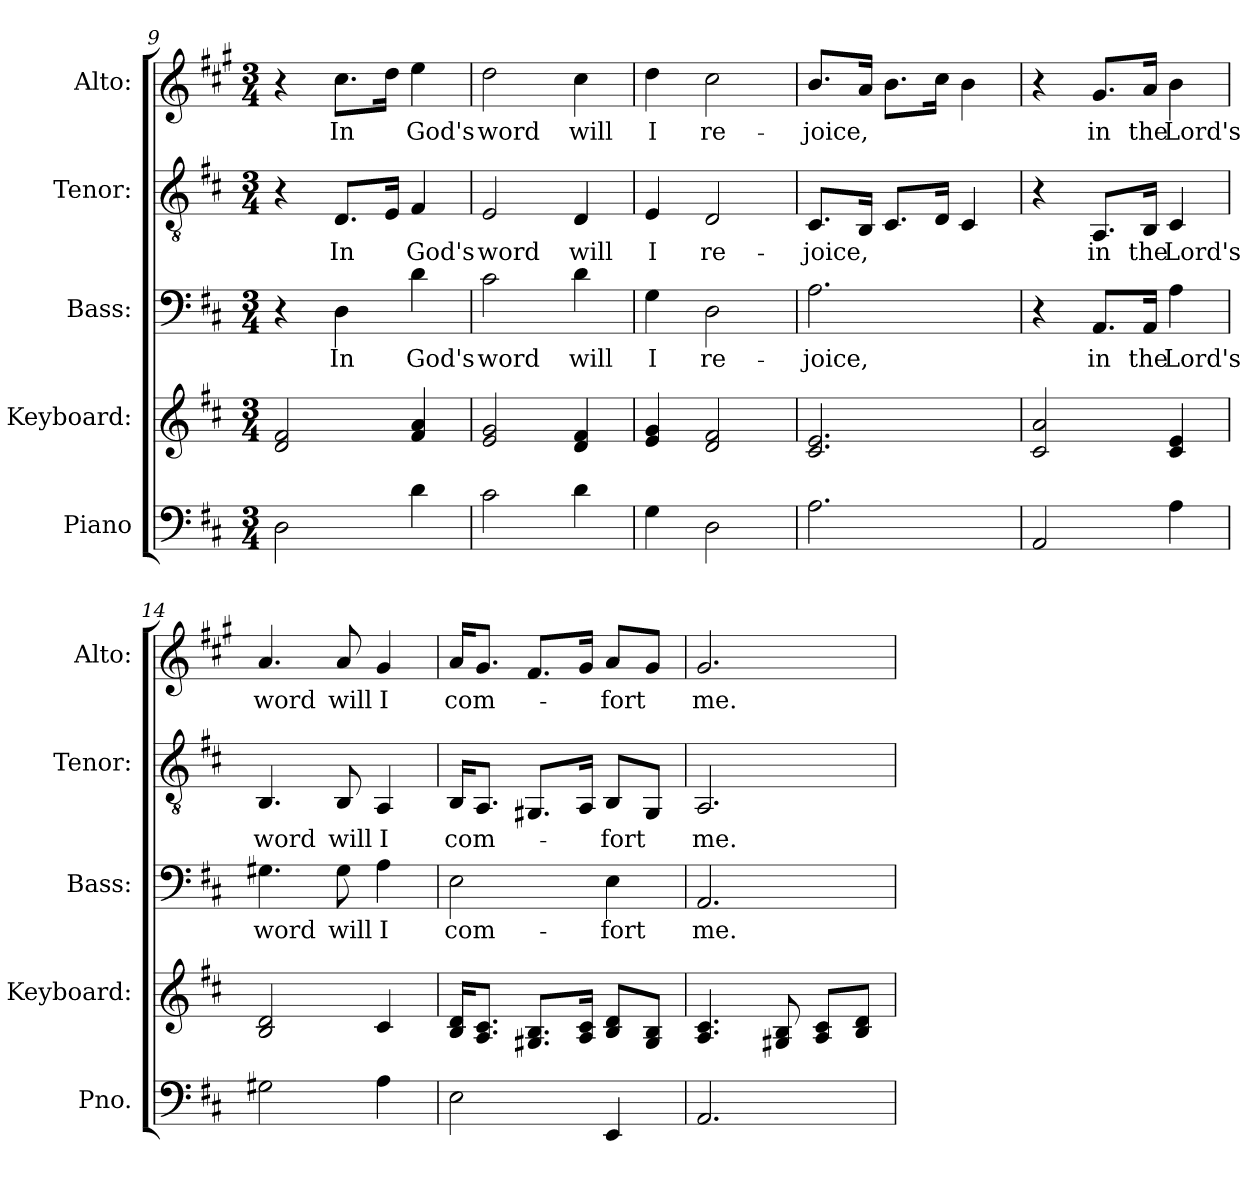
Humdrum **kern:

**kern	**kern	**kern	**text	**kern	**text	**kern	**text
*part5	*part4	*part3	*part3	*part2	*part2	*part1	*part1
*staff5	*staff4	*staff3	*staff3	*staff2	*staff2	*staff1	*staff1
*I"Piano	*I"Keyboard:	*I"Bass:	*	*I"Tenor:	*	*I"Alto:	*
*I'Pno.	*I'Keyboard:	*I'Bass:	*	*I'Tenor:	*	*I'Alto:	*
*clefF4	*clefG2	*clefF4	*	*clefGv2	*	*clefG2	*
*	*	*	*	*	*	*ITrd4c7	*
*k[f#c#]	*k[f#c#]	*k[f#c#]	*	*k[f#c#]	*	*k[f#c#]	*
*D:	*D:	*D:	*	*D:	*	*D:	*
*M3/4	*M3/4	*M3/4	*	*M3/4	*	*M3/4	*
=9	=9	=9	=9	=9	=9	=9	=9
2Di\	2di/ 2f#i	4r	.	4r	.	4r	.
!	!	!	!LO:LY:b:color=#000000	!	!	!	!
!	!	!	!	!	!LO:LY:b:color=#000000	!	!
!	!	!	!	!	!	!	!LO:LY:b:color=#000000
.	.	4Di\	In	8.Di/L	In	8.f#i\L	In
.	.	.	.	16Ei/Jk	.	16gi\Jk	.
!	!	!	!LO:LY:b:color=#000000	!	!	!	!
!	!	!	!	!	!LO:LY:b:color=#000000	!	!
!	!	!	!	!	!	!	!LO:LY:b:color=#000000
4di\	4f#i/ 4ai	4di\	God's	4F#i/	God's	4ai\	God's
=10	=10	=10	=10	=10	=10	=10	=10
!	!	!	!LO:LY:b:color=#000000	!	!	!	!
!	!	!	!	!	!LO:LY:b:color=#000000	!	!
!	!	!	!	!	!	!	!LO:LY:b:color=#000000
2c#i\	2ei/ 2gi	2c#i\	word	2Ei/	word	2gi\	word
!	!	!	!LO:LY:b:color=#000000	!	!	!	!
!	!	!	!	!	!LO:LY:b:color=#000000	!	!
!	!	!	!	!	!	!	!LO:LY:b:color=#000000
4di\	4di/ 4f#i	4di\	will	4Di/	will	4f#i\	will
=11	=11	=11	=11	=11	=11	=11	=11
!	!	!	!LO:LY:b:color=#000000	!	!	!	!
!	!	!	!	!	!LO:LY:b:color=#000000	!	!
!	!	!	!	!	!	!	!LO:LY:b:color=#000000
4Gi\	4ei/ 4gi	4Gi\	I	4Ei/	I	4gi\	I
!	!	!	!LO:LY:b:color=#000000	!	!	!	!
!	!	!	!	!	!LO:LY:b:color=#000000	!	!
!	!	!	!	!	!	!	!LO:LY:b:color=#000000
2Di\	2di/ 2f#i	2Di\	re-	2Di/	re-	2f#i\	re-
=12	=12	=12	=12	=12	=12	=12	=12
!	!	!	!LO:LY:b:color=#000000	!	!	!	!
!	!	!	!	!	!LO:LY:b:color=#000000	!	!
!	!	!	!	!	!	!	!LO:LY:b:color=#000000
2.Ai\	2.c#i/ 2.ei	2.Ai\	-joice,	8.C#i/L	-joice,	8.ei/L	-joice,
.	.	.	.	16BBi/Jk	.	16di/Jk	.
.	.	.	.	8.C#i/L	.	8.ei\L	.
.	.	.	.	16Di/Jk	.	16f#i\Jk	.
.	.	.	.	4C#i/	.	4ei\	.
!!LO:PB:g=z
=13	=13	=13	=13	=13	=13	=13	=13
2AAi/	2c#i/ 2ai	4r	.	4r	.	4r	.
!	!	!	!LO:LY:b:color=#000000	!	!	!	!
!	!	!	!	!	!LO:LY:b:color=#000000	!	!
!	!	!	!	!	!	!	!LO:LY:b:color=#000000
.	.	8.AAi/L	in	8.AAi/L	in	8.c#i/L	in
!	!	!	!LO:LY:b:color=#000000	!	!	!	!
!	!	!	!	!	!LO:LY:b:color=#000000	!	!
!	!	!	!	!	!	!	!LO:LY:b:color=#000000
.	.	16AAi/Jk	the	16BBi/Jk	the	16di/Jk	the
!	!	!	!LO:LY:b:color=#000000	!	!	!	!
!	!	!	!	!	!LO:LY:b:color=#000000	!	!
!	!	!	!	!	!	!	!LO:LY:b:color=#000000
4Ai\	4c#i/ 4ei	4Ai\	Lord's	4C#i/	Lord's	4ei\	Lord's
=14	=14	=14	=14	=14	=14	=14	=14
!	!	!	!LO:LY:b:color=#000000	!	!	!	!
!	!	!	!	!	!LO:LY:b:color=#000000	!	!
!	!	!	!	!	!	!	!LO:LY:b:color=#000000
2G#Xi\	2Bi/ 2di	4.G#Xi\	word	4.BBi/	word	4.di/	word
!	!	!	!LO:LY:b:color=#000000	!	!	!	!
!	!	!	!	!	!LO:LY:b:color=#000000	!	!
!	!	!	!	!	!	!	!LO:LY:b:color=#000000
.	.	8G#i\	will	8BBi/	will	8di/	will
!	!	!	!LO:LY:b:color=#000000	!	!	!	!
!	!	!	!	!	!LO:LY:b:color=#000000	!	!
!	!	!	!	!	!	!	!LO:LY:b:color=#000000
4Ai\	4c#i/	4Ai\	I	4AAi/	I	4c#i/	I
=15	=15	=15	=15	=15	=15	=15	=15
!	!	!	!LO:LY:b:color=#000000	!	!	!	!
!	!	!	!	!	!LO:LY:b:color=#000000	!	!
!	!	!	!	!	!	!	!LO:LY:b:color=#000000
2Ei\	16Bi/ 16di/KL	2Ei\	com-	16BBi/KL	com-	16di/KL	com-
.	8.Ai/ 8.c#i/J	.	.	8.AAi/J	.	8.c#i/J	.
.	8.G#Xi/ 8.Bi/L	.	.	8.GG#Xi/L	.	8.Bi/L	.
.	16Ai/ 16c#i/Jk	.	.	16AAi/Jk	.	16c#i/Jk	.
!	!	!	!LO:LY:b:color=#000000	!	!	!	!
!	!	!	!	!	!LO:LY:b:color=#000000	!	!
!	!	!	!	!	!	!	!LO:LY:b:color=#000000
4EEi/	8Bi/ 8di/L	4Ei\	-fort	8BBi/L	-fort	8di/L	-fort
.	8G#i/ 8Bi/J	.	.	8GG#i/J	.	8c#i/J	.
=16	=16	=16	=16	=16	=16	=16	=16
!	!	!	!LO:LY:b:color=#000000	!	!	!	!
!	!	!	!	!	!LO:LY:b:color=#000000	!	!
!	!	!	!	!	!	!	!LO:LY:b:color=#000000
2.AAi/	4.Ai/ 4.c#i	2.AAi/	me.	2.AAi/	me.	2.c#i/	me.
.	8G#Xi/ 8Bi	.	.	.	.	.	.
.	8Ai/ 8c#i/L	.	.	.	.	.	.
.	8Bi/ 8di/J	.	.	.	.	.	.
=	=	=	=	=	=	=	=
*-	*-	*-	*-	*-	*-	*-	*-
